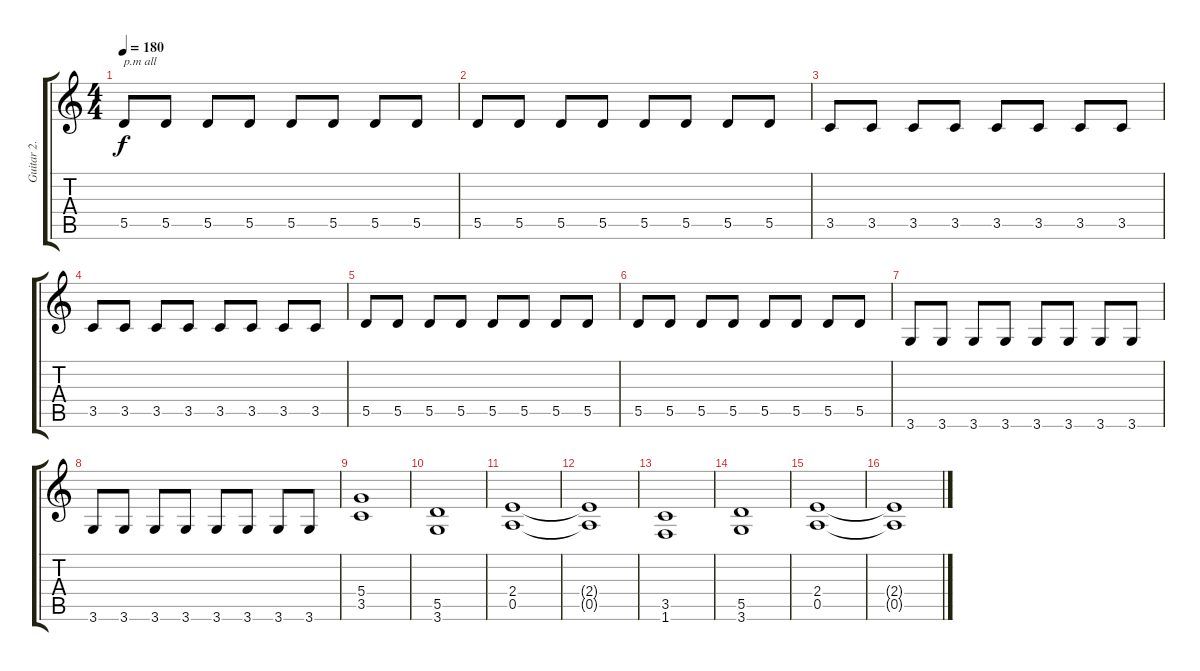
\track ("Guitar 2." "Guitar 2.") {instrument overdrivenguitar}
\staff {score tabs}
\tuning (E4 B3 G3 D3 A2 E2) {hide}
\ts (4 4)
\tempo 180
\clef g2
\ks c
5.5.8{txt "p.m all" dy f} 5.5.8 5.5.8 5.5.8 5.5.8 5.5.8 5.5.8 5.5.8 |
5.5.8 5.5.8 5.5.8 5.5.8 5.5.8 5.5.8 5.5.8 5.5.8 |
3.5.8 3.5.8 3.5.8 3.5.8 3.5.8 3.5.8 3.5.8 3.5.8 |
3.5.8 3.5.8 3.5.8 3.5.8 3.5.8 3.5.8 3.5.8 3.5.8 |
5.5.8 5.5.8 5.5.8 5.5.8 5.5.8 5.5.8 5.5.8 5.5.8 |
5.5.8 5.5.8 5.5.8 5.5.8 5.5.8 5.5.8 5.5.8 5.5.8 |
3.6.8 3.6.8 3.6.8 3.6.8 3.6.8 3.6.8 3.6.8 3.6.8 |
3.6.8 3.6.8 3.6.8 3.6.8 3.6.8 3.6.8 3.6.8 3.6.8 |
(5.4 3.5).1 |
(5.5 3.6).1 |
(2.4 0.5).1 |
(2.4{t} 0.5{t}).1 |
(3.5 1.6).1 |
(5.5 3.6).1 |
(2.4 0.5).1 |
(2.4{t} 0.5{t}).1
